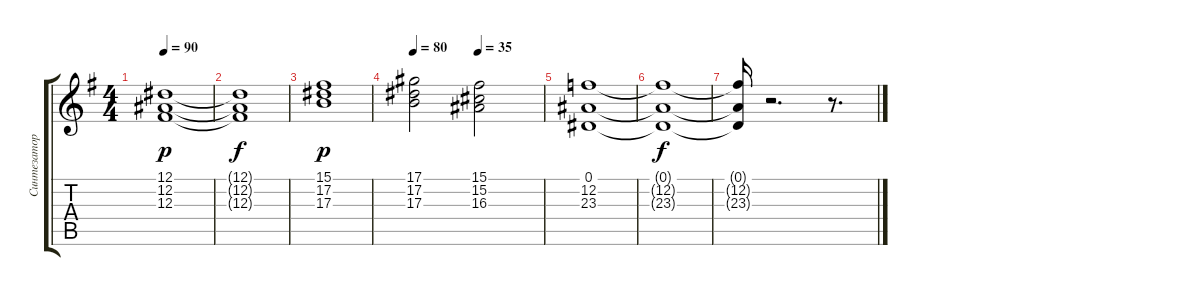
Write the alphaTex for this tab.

\track ("Синтезатор" "Синтезатор") {instrument stringensemble2}
\staff {score tabs}
\tuning (Eb4 Bb3 Gb3 Db3 Ab2 Eb2) {hide}
\ts (4 4)
\tempo 90
\clef g2
\ks eminor
(12.1 12.2 12.3).1{dy p} |
(12.1{t} 12.2{t} 12.3{t}).1{dy f} |
(15.1 17.2 17.3).1{dy p} |
\tempo 80
\tempo (35 0.5)
(17.1 17.2 17.3).2 (15.1 15.2 16.3).2 |
(0.1 12.2 23.3).1 |
(0.1{t} 12.2{t} 23.3{t}).1{dy f} |
(0.1{t} 12.2{t} 23.3{t}).16 r.2{d} r.8{d}
